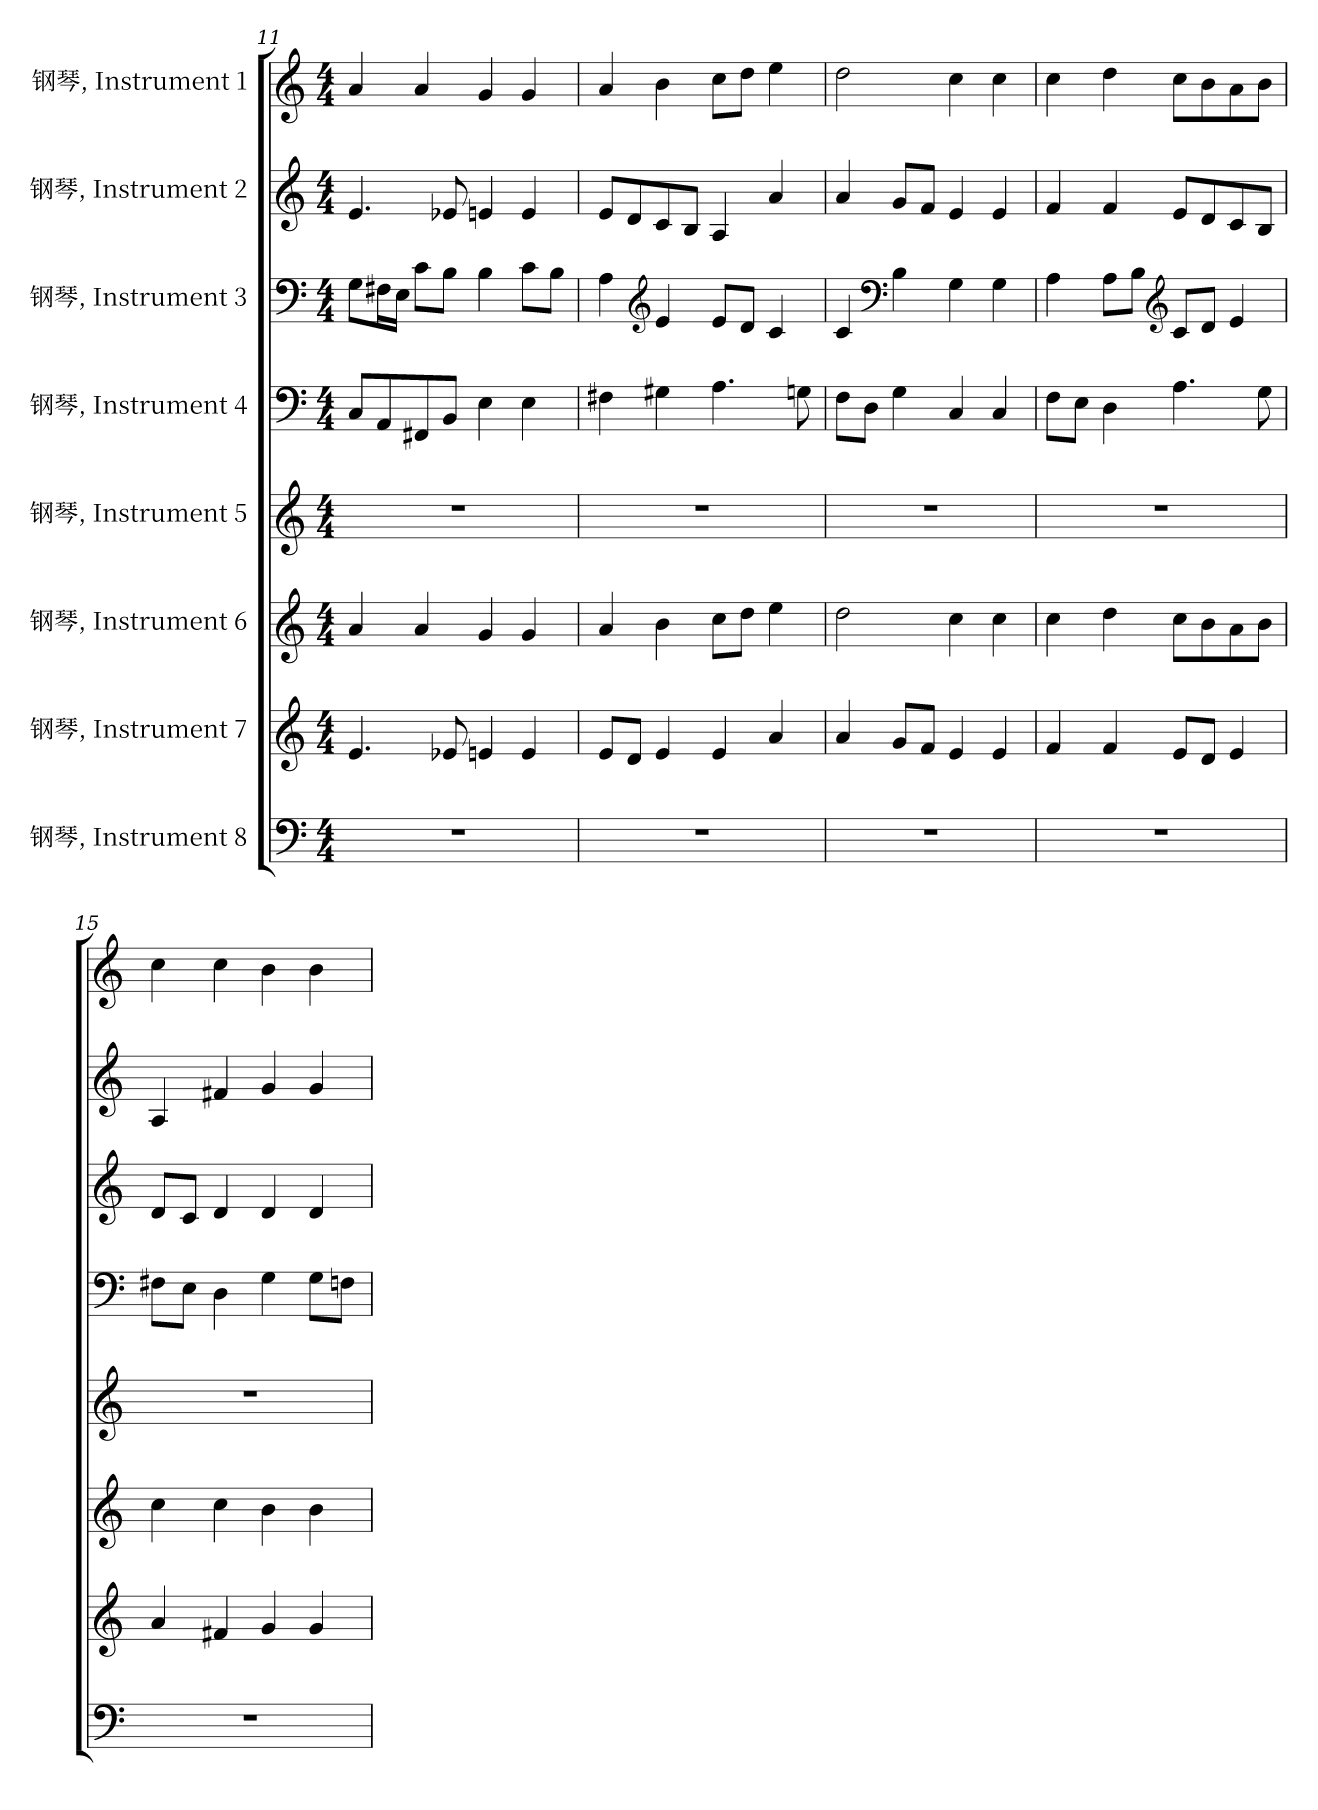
**kern	**kern	**kern	**kern	**kern	**kern	**kern	**kern
*part8	*part7	*part6	*part5	*part4	*part3	*part2	*part1
*staff8	*staff7	*staff6	*staff5	*staff4	*staff3	*staff2	*staff1
*I"钢琴, Instrument 8	*I"钢琴, Instrument 7	*I"钢琴, Instrument 6	*I"钢琴, Instrument 5	*I"钢琴, Instrument 4	*I"钢琴, Instrument 3	*I"钢琴, Instrument 2	*I"钢琴, Instrument 1
*clefF4	*clefG2	*clefG2	*clefG2	*clefF4	*clefF4	*clefG2	*clefG2
*k[]	*k[]	*k[]	*k[]	*k[]	*k[]	*k[]	*k[]
*M4/4	*M4/4	*M4/4	*M4/4	*M4/4	*M4/4	*M4/4	*M4/4
=11	=11	=11	=11	=11	=11	=11	=11
1r	4.e/	4a/	1r	8C/L	8G\L	4.e/	4a/
.	.	.	.	8AA/	16F#X\L	.	.
.	.	.	.	.	16E\JJ	.	.
.	.	4a/	.	8FF#X/	8c\L	.	4a/
.	8e-X/	.	.	8BB/J	8B\J	8e-X/	.
.	4en/	4g/	.	4E\	4B\	4en/	4g/
.	4e/	4g/	.	4E\	8c\L	4e/	4g/
.	.	.	.	.	8B\J	.	.
=12	=12	=12	=12	=12	=12	=12	=12
1r	8e/L	4a/	1r	4F#X\	4A\	8e/L	4a/
.	8d/J	.	.	.	.	8d/	.
*	*	*	*	*	*clefG2	*	*
.	4e/	4b\	.	4G#X\	4e/	8c/	4b\
.	.	.	.	.	.	8B/J	.
.	4e/	8cc\L	.	4.A\	8e/L	4A/	8cc\L
.	.	8dd\J	.	.	8d/J	.	8dd\J
.	4a/	4ee\	.	.	4c/	4a/	4ee\
.	.	.	.	8Gn\	.	.	.
!!LO:PB:g=z
=13	=13	=13	=13	=13	=13	=13	=13
1r	4a/	2dd\	1r	8F\L	4c/	4a/	2dd\
.	.	.	.	8D\J	.	.	.
*	*	*	*	*	*clefF4	*	*
.	8g/L	.	.	4G\	4B\	8g/L	.
.	8f/J	.	.	.	.	8f/J	.
.	4e/	4cc\	.	4C/	4G\	4e/	4cc\
.	4e/	4cc\	.	4C/	4G\	4e/	4cc\
=14	=14	=14	=14	=14	=14	=14	=14
1r	4f/	4cc\	1r	8F\L	4A\	4f/	4cc\
.	.	.	.	8E\J	.	.	.
.	4f/	4dd\	.	4D\	8A\L	4f/	4dd\
.	.	.	.	.	8B\J	.	.
*	*	*	*	*	*clefG2	*	*
.	8e/L	8cc\L	.	4.A\	8c/L	8e/L	8cc\L
.	8d/J	8b\	.	.	8d/J	8d/	8b\
.	4e/	8a\	.	.	4e/	8c/	8a\
.	.	8b\J	.	8G\	.	8B/J	8b\J
=15	=15	=15	=15	=15	=15	=15	=15
1r	4a/	4cc\	1r	8F#X\L	8d/L	4A/	4cc\
.	.	.	.	8E\J	8c/J	.	.
.	4f#X/	4cc\	.	4D\	4d/	4f#X/	4cc\
.	4g/	4b\	.	4G\	4d/	4g/	4b\
.	4g/	4b\	.	8G\L	4d/	4g/	4b\
.	.	.	.	8Fn\J	.	.	.
=	=	=	=	=	=	=	=
*-	*-	*-	*-	*-	*-	*-	*-
